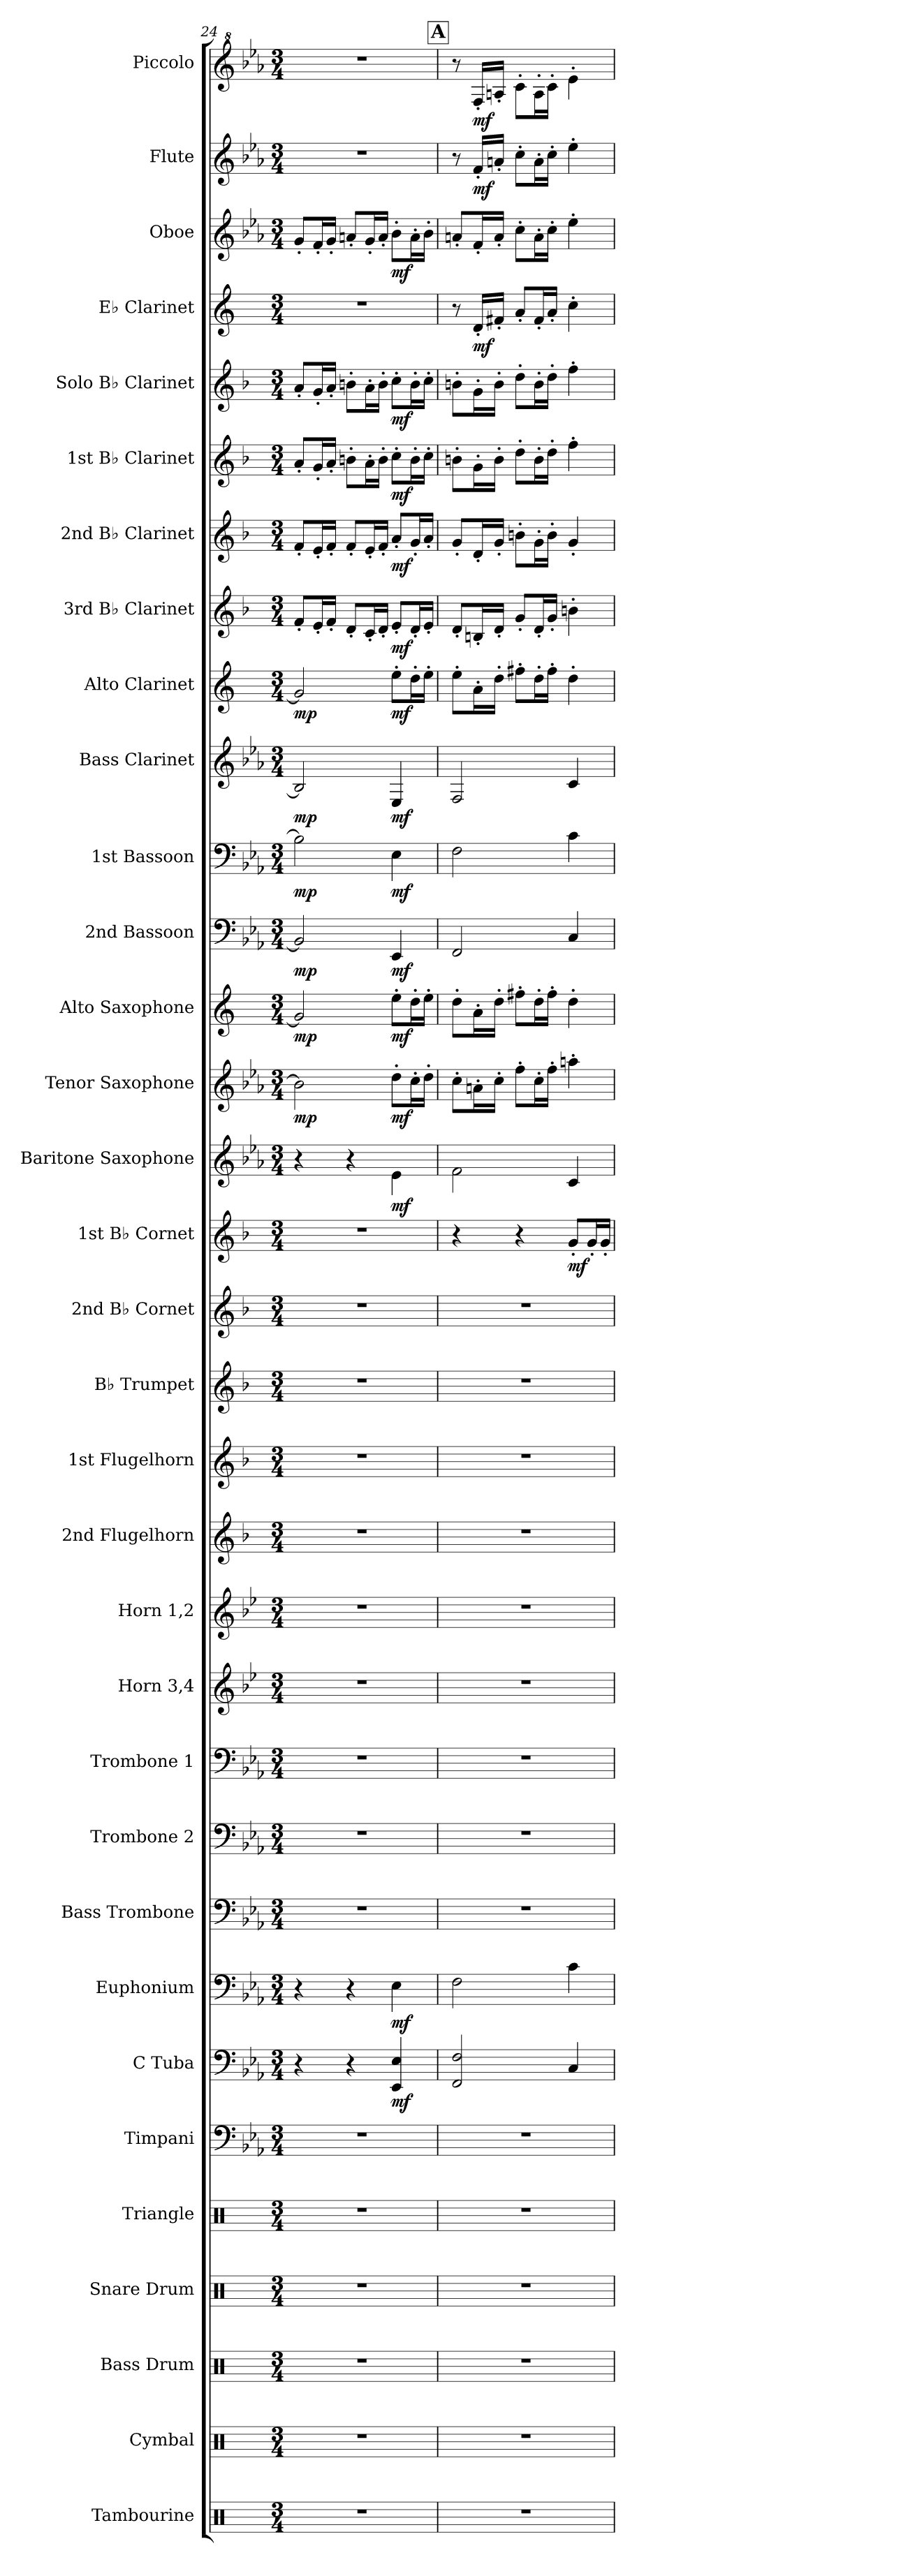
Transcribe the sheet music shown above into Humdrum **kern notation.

**kern	**kern	**kern	**kern	**kern	**kern	**kern	**dynam	**kern	**dynam	**kern	**kern	**kern	**kern	**kern	**kern	**kern	**kern	**kern	**kern	**dynam	**kern	**dynam	**kern	**dynam	**kern	**dynam	**kern	**dynam	**kern	**dynam	**kern	**dynam	**kern	**dynam	**kern	**dynam	**kern	**dynam	**kern	**dynam	**kern	**dynam	**kern	**dynam	**kern	**dynam	**kern	**dynam	**kern	**dynam
*part33	*part32	*part31	*part30	*part29	*part28	*part27	*part27	*part26	*part26	*part25	*part24	*part23	*part22	*part21	*part20	*part19	*part18	*part17	*part16	*part16	*part15	*part15	*part14	*part14	*part13	*part13	*part12	*part12	*part11	*part11	*part10	*part10	*part9	*part9	*part8	*part8	*part7	*part7	*part6	*part6	*part5	*part5	*part4	*part4	*part3	*part3	*part2	*part2	*part1	*part1
*staff33	*staff32	*staff31	*staff30	*staff29	*staff28	*staff27	*staff27	*staff26	*staff26	*staff25	*staff24	*staff23	*staff22	*staff21	*staff20	*staff19	*staff18	*staff17	*staff16	*staff16	*staff15	*staff15	*staff14	*staff14	*staff13	*staff13	*staff12	*staff12	*staff11	*staff11	*staff10	*staff10	*staff9	*staff9	*staff8	*staff8	*staff7	*staff7	*staff6	*staff6	*staff5	*staff5	*staff4	*staff4	*staff3	*staff3	*staff2	*staff2	*staff1	*staff1
*I"Tambourine	*I"Cymbal	*I"Bass Drum	*I"Snare Drum	*I"Triangle	*I"Timpani	*I"C Tuba	*	*I"Euphonium	*	*I"Bass Trombone	*I"Trombone 2	*I"Trombone 1	*I"Horn 3,4	*I"Horn 1,2	*I"2nd Flugelhorn	*I"1st Flugelhorn	*I"B♭ Trumpet	*I"2nd B♭ Cornet	*I"1st B♭ Cornet	*	*I"Baritone Saxophone	*	*I"Tenor Saxophone	*	*I"Alto Saxophone	*	*I"2nd Bassoon	*	*I"1st Bassoon	*	*I"Bass Clarinet	*	*I"Alto Clarinet	*	*I"3rd B♭ Clarinet	*	*I"2nd B♭ Clarinet	*	*I"1st B♭ Clarinet	*	*I"Solo B♭ Clarinet	*	*I"E♭ Clarinet	*	*I"Oboe	*	*I"Flute	*	*I"Piccolo	*
*I'Tamb.	*I'Cym.	*I'B. Dr.	*I'Sn. Dr.	*I'Trgl.	*I'Timp.	*I'C Tu.	*	*I'Eu.	*	*I'B. Trb.	*I'Trb. 2	*I'Trb. 1	*I'Hn. 3,4	*I'Hn. 1,2	*I'2nd Flghn.	*I'1st Flghn.	*I'B♭ Tpt.	*I'2nd B♭ Cnt.	*I'1st B♭ Cnt.	*	*I'Bar. Sax.	*	*I'T. Sax.	*	*I'A. Sax.	*	*I'2nd Bsn.	*	*I'1st Bsn.	*	*I'B. Cl.	*	*I'A. Cl.	*	*I'3rd B♭ Cl.	*	*I'2nd B♭ Cl.	*	*I'1st B♭ Cl.	*	*I'Solo B♭ Cl.	*	*I'E♭ Cl.	*	*I'Ob.	*	*I'Fl.	*	*I'Picc.	*
!!LO:PB:g=z
*clefX	*clefX	*clefX	*clefX	*clefX	*clefF4	*clefF4	*	*clefF4	*	*clefF4	*clefF4	*clefF4	*clefG2	*clefG2	*clefG2	*clefG2	*clefG2	*clefG2	*clefG2	*	*clefG2	*	*clefG2	*	*clefG2	*	*clefF4	*	*clefF4	*	*clefG2	*	*clefG2	*	*clefG2	*	*clefG2	*	*clefG2	*	*clefG2	*	*clefG2	*	*clefG2	*	*clefG2	*	*clefG^2	*
*	*	*	*	*	*	*	*	*	*	*	*	*	*ITrd4c7	*ITrd4c7	*ITrd1c2	*ITrd1c2	*ITrd1c2	*ITrd1c2	*ITrd1c2	*	*ITrd12c21	*	*ITrd8c14	*	*ITrd5c9	*	*	*	*	*	*ITrd8c14	*	*ITrd5c9	*	*ITrd1c2	*	*ITrd1c2	*	*ITrd1c2	*	*ITrd1c2	*	*ITrd-2c-3	*	*	*	*	*	*ITrd-7c-12	*
*k[]	*k[]	*k[]	*k[]	*k[]	*k[b-e-a-]	*k[b-e-a-]	*	*k[b-e-a-]	*	*k[b-e-a-]	*k[b-e-a-]	*k[b-e-a-]	*k[b-e-a-]	*k[b-e-a-]	*k[b-e-a-]	*k[b-e-a-]	*k[b-e-a-]	*k[b-e-a-]	*k[b-e-a-]	*	*k[b-e-a-]	*	*k[b-e-a-]	*	*k[b-e-a-]	*	*k[b-e-a-]	*	*k[b-e-a-]	*	*k[b-e-a-]	*	*k[b-e-a-]	*	*k[b-e-a-]	*	*k[b-e-a-]	*	*k[b-e-a-]	*	*k[b-e-a-]	*	*k[b-e-a-]	*	*k[b-e-a-]	*	*k[b-e-a-]	*	*k[b-e-a-]	*
*C:	*C:	*C:	*C:	*C:	*E-:	*E-:	*	*E-:	*	*E-:	*E-:	*E-:	*E-:	*E-:	*E-:	*E-:	*E-:	*E-:	*E-:	*	*E-:	*	*E-:	*	*E-:	*	*E-:	*	*E-:	*	*E-:	*	*E-:	*	*E-:	*	*E-:	*	*E-:	*	*E-:	*	*E-:	*	*E-:	*	*E-:	*	*E-:	*
*M3/4	*M3/4	*M3/4	*M3/4	*M3/4	*M3/4	*M3/4	*	*M3/4	*	*M3/4	*M3/4	*M3/4	*M3/4	*M3/4	*M3/4	*M3/4	*M3/4	*M3/4	*M3/4	*	*M3/4	*	*M3/4	*	*M3/4	*	*M3/4	*	*M3/4	*	*M3/4	*	*M3/4	*	*M3/4	*	*M3/4	*	*M3/4	*	*M3/4	*	*M3/4	*	*M3/4	*	*M3/4	*	*M3/4	*
=24	=24	=24	=24	=24	=24	=24	=24	=24	=24	=24	=24	=24	=24	=24	=24	=24	=24	=24	=24	=24	=24	=24	=24	=24	=24	=24	=24	=24	=24	=24	=24	=24	=24	=24	=24	=24	=24	=24	=24	=24	=24	=24	=24	=24	=24	=24	=24	=24	=24	=24
!	!	!	!	!	!	!	!	!	!	!	!	!	!	!	!	!	!	!	!	!	!	!	!	!LO:DY:b	!	!LO:DY:b	!	!LO:DY:b	!	!LO:DY:b	!	!LO:DY:b	!	!LO:DY:b	!	!	!	!	!	!	!	!	!	!	!	!	!	!	!	!
2.r	2.r	2.r	2.r	2.r	2.r	4r	.	4r	.	2.r	2.r	2.r	2.r	2.r	2.r	2.r	2.r	2.r	2.r	.	4r	.	2B-\]	mp	2B-/]	mp	2BB-/]	mp	2B-\]	mp	2BB-/]	mp	2B-/]	mp	8e-'/L	.	8e-'/L	.	8g'/L	.	8g'/L	.	2.r	.	8g'/L	.	2.r	.	2.r	.
.	.	.	.	.	.	.	.	.	.	.	.	.	.	.	.	.	.	.	.	.	.	.	.	.	.	.	.	.	.	.	.	.	.	.	16d'/L	.	16d'/L	.	16f'/L	.	16f'/L	.	.	.	16f'/L	.	.	.	.	.
.	.	.	.	.	.	.	.	.	.	.	.	.	.	.	.	.	.	.	.	.	.	.	.	.	.	.	.	.	.	.	.	.	.	.	16e-'/JJ	.	16e-'/JJ	.	16g'/JJ	.	16g'/JJ	.	.	.	16g'/JJ	.	.	.	.	.
.	.	.	.	.	.	4r	.	4r	.	.	.	.	.	.	.	.	.	.	.	.	4r	.	.	.	.	.	.	.	.	.	.	.	.	.	8c'/L	.	8e-'/L	.	8an'\L	.	8an'\L	.	.	.	8an'/L	.	.	.	.	.
.	.	.	.	.	.	.	.	.	.	.	.	.	.	.	.	.	.	.	.	.	.	.	.	.	.	.	.	.	.	.	.	.	.	.	16B-'/L	.	16d'/L	.	16g'\L	.	16g'\L	.	.	.	16g'/L	.	.	.	.	.
.	.	.	.	.	.	.	.	.	.	.	.	.	.	.	.	.	.	.	.	.	.	.	.	.	.	.	.	.	.	.	.	.	.	.	16c'/JJ	.	16e-'/JJ	.	16a'\JJ	.	16a'\JJ	.	.	.	16a'/JJ	.	.	.	.	.
!	!	!	!	!	!	!	!LO:DY:b	!	!LO:DY:b	!	!	!	!	!	!	!	!	!	!	!	!	!LO:DY:b	!	!LO:DY:b	!	!LO:DY:b	!	!LO:DY:b	!	!LO:DY:b	!	!LO:DY:b	!	!LO:DY:b	!	!LO:DY:b	!	!LO:DY:b	!	!LO:DY:b	!	!LO:DY:b	!	!	!	!LO:DY:b	!	!	!	!
.	.	.	.	.	.	4EE-/ 4E-/	mf	4E-\	mf	.	.	.	.	.	.	.	.	.	.	.	4E-\	mf	8d'\L	mf	8g'\L	mf	4EE-/	mf	4E-\	mf	4EE-/	mf	8g'\L	mf	8d'/L	mf	8g'/L	mf	8b-'\L	mf	8b-'\L	mf	.	.	8b-'\L	mf	.	.	.	.
.	.	.	.	.	.	.	.	.	.	.	.	.	.	.	.	.	.	.	.	.	.	.	16c'\L	.	16f'\L	.	.	.	.	.	.	.	16f'\L	.	16c'/L	.	16f'/L	.	16a'\L	.	16a'\L	.	.	.	16a'\L	.	.	.	.	.
.	.	.	.	.	.	.	.	.	.	.	.	.	.	.	.	.	.	.	.	.	.	.	16d'\JJ	.	16g'\JJ	.	.	.	.	.	.	.	16g'\JJ	.	16d'/JJ	.	16g'/JJ	.	16b-'\JJ	.	16b-'\JJ	.	.	.	16b-'\JJ	.	.	.	.	.
!!LO:REH:place=s1:a:t=A
=25	=25	=25	=25	=25	=25	=25	=25	=25	=25	=25	=25	=25	=25	=25	=25	=25	=25	=25	=25	=25	=25	=25	=25	=25	=25	=25	=25	=25	=25	=25	=25	=25	=25	=25	=25	=25	=25	=25	=25	=25	=25	=25	=25	=25	=25	=25	=25	=25	=25	=25
2.r	2.r	2.r	2.r	2.r	2.r	2FF/ 2F/	.	2F\	.	2.r	2.r	2.r	2.r	2.r	2.r	2.r	2.r	2.r	4r	.	2F\	.	8c'\L	.	8f'\L	.	2FF/	.	2F\	.	2FF/	.	8g'\L	.	8c'/L	.	8f'/L	.	8an'\L	.	8an'\L	.	8r	.	8an'/L	.	8r	.	8r	.
!	!	!	!	!	!	!	!	!	!	!	!	!	!	!	!	!	!	!	!	!	!	!	!	!	!	!	!	!	!	!	!	!	!	!	!	!	!	!	!	!	!	!	!	!LO:DY:b	!	!	!	!LO:DY:b	!	!LO:DY:b
.	.	.	.	.	.	.	.	.	.	.	.	.	.	.	.	.	.	.	.	.	.	.	16An'\L	.	16c'\L	.	.	.	.	.	.	.	16c'\L	.	16An'/L	.	16c'/L	.	16f'\L	.	16f'\L	.	16f'/LL	mf	16f'/L	.	16f'/LL	mf	16ff'/LL	mf
.	.	.	.	.	.	.	.	.	.	.	.	.	.	.	.	.	.	.	.	.	.	.	16c'\JJ	.	16f'\JJ	.	.	.	.	.	.	.	16f'\JJ	.	16c'/JJ	.	16f'/JJ	.	16a'\JJ	.	16a'\JJ	.	16an'/JJ	.	16a'/JJ	.	16an'/JJ	.	16aan'/JJ	.
.	.	.	.	.	.	.	.	.	.	.	.	.	.	.	.	.	.	.	4r	.	.	.	8f'\L	.	8an'\L	.	.	.	.	.	.	.	8an'\L	.	8f'/L	.	8an'\L	.	8cc'\L	.	8cc'\L	.	8cc'/L	.	8cc'\L	.	8cc'\L	.	8ccc'\L	.
.	.	.	.	.	.	.	.	.	.	.	.	.	.	.	.	.	.	.	.	.	.	.	16c'\L	.	16f'\L	.	.	.	.	.	.	.	16f'\L	.	16c'/L	.	16f'\L	.	16a'\L	.	16a'\L	.	16a'/L	.	16a'\L	.	16a'\L	.	16aa'\L	.
.	.	.	.	.	.	.	.	.	.	.	.	.	.	.	.	.	.	.	.	.	.	.	16f'\JJ	.	16a'\JJ	.	.	.	.	.	.	.	16a'\JJ	.	16f'/JJ	.	16a'\JJ	.	16cc'\JJ	.	16cc'\JJ	.	16cc'/JJ	.	16cc'\JJ	.	16cc'\JJ	.	16ccc'\JJ	.
!	!	!	!	!	!	!	!	!	!	!	!	!	!	!	!	!	!	!	!	!LO:DY:b	!	!	!	!	!	!	!	!	!	!	!	!	!	!	!	!	!	!	!	!	!	!	!	!	!	!	!	!	!	!
.	.	.	.	.	.	4C/	.	4c\	.	.	.	.	.	.	.	.	.	.	8f'/L	mf	4C/	.	4an'\	.	4f'\	.	4C/	.	4c\	.	4C/	.	4f'\	.	4an'\	.	4f'/	.	4ee-'\	.	4ee-'\	.	4ee-'\	.	4ee-'\	.	4ee-'\	.	4eee-'\	.
.	.	.	.	.	.	.	.	.	.	.	.	.	.	.	.	.	.	.	16f'/L	.	.	.	.	.	.	.	.	.	.	.	.	.	.	.	.	.	.	.	.	.	.	.	.	.	.	.	.	.	.	.
.	.	.	.	.	.	.	.	.	.	.	.	.	.	.	.	.	.	.	16f'/JJ	.	.	.	.	.	.	.	.	.	.	.	.	.	.	.	.	.	.	.	.	.	.	.	.	.	.	.	.	.	.	.
=	=	=	=	=	=	=	=	=	=	=	=	=	=	=	=	=	=	=	=	=	=	=	=	=	=	=	=	=	=	=	=	=	=	=	=	=	=	=	=	=	=	=	=	=	=	=	=	=	=	=
*-	*-	*-	*-	*-	*-	*-	*-	*-	*-	*-	*-	*-	*-	*-	*-	*-	*-	*-	*-	*-	*-	*-	*-	*-	*-	*-	*-	*-	*-	*-	*-	*-	*-	*-	*-	*-	*-	*-	*-	*-	*-	*-	*-	*-	*-	*-	*-	*-	*-	*-
